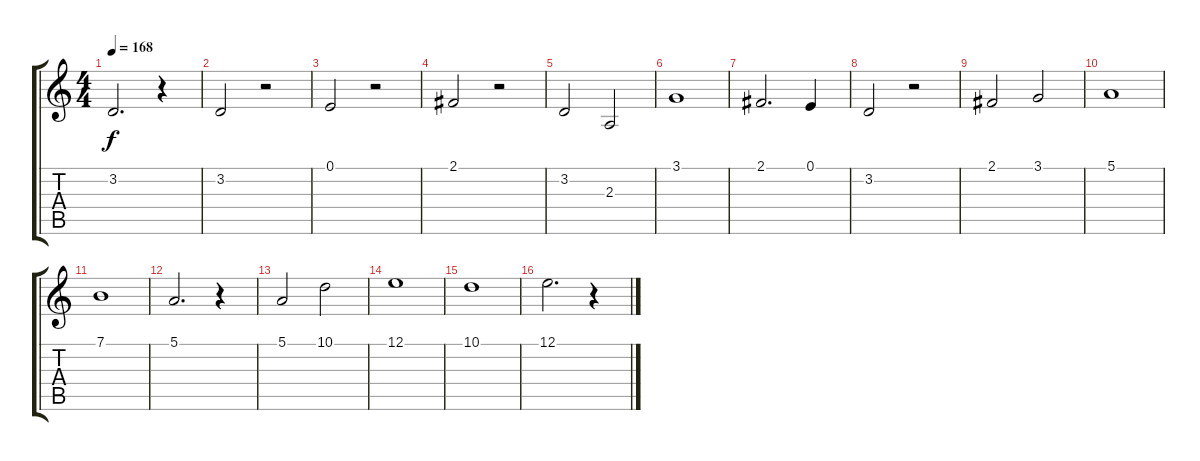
\track "" {instrument drawbarorgan}
\staff {score tabs}
\tuning (E4 B3 G3 D3 A2 E2) {hide}
\ts (4 4)
\tempo 168
\clef g2
\ks c
3.2{t}.2{d dy f} r.4 |
3.2.2 r.2 |
0.1.2 r.2 |
2.1.2 r.2 |
3.2.2 2.3.2 |
3.1.1 |
2.1.2{d} 0.1.4 |
3.2.2 r.2 |
2.1.2 3.1.2 |
5.1.1 |
7.1.1 |
5.1.2{d} r.4 |
5.1.2 10.1.2 |
12.1.1 |
10.1.1 |
12.1.2{d} r.4
